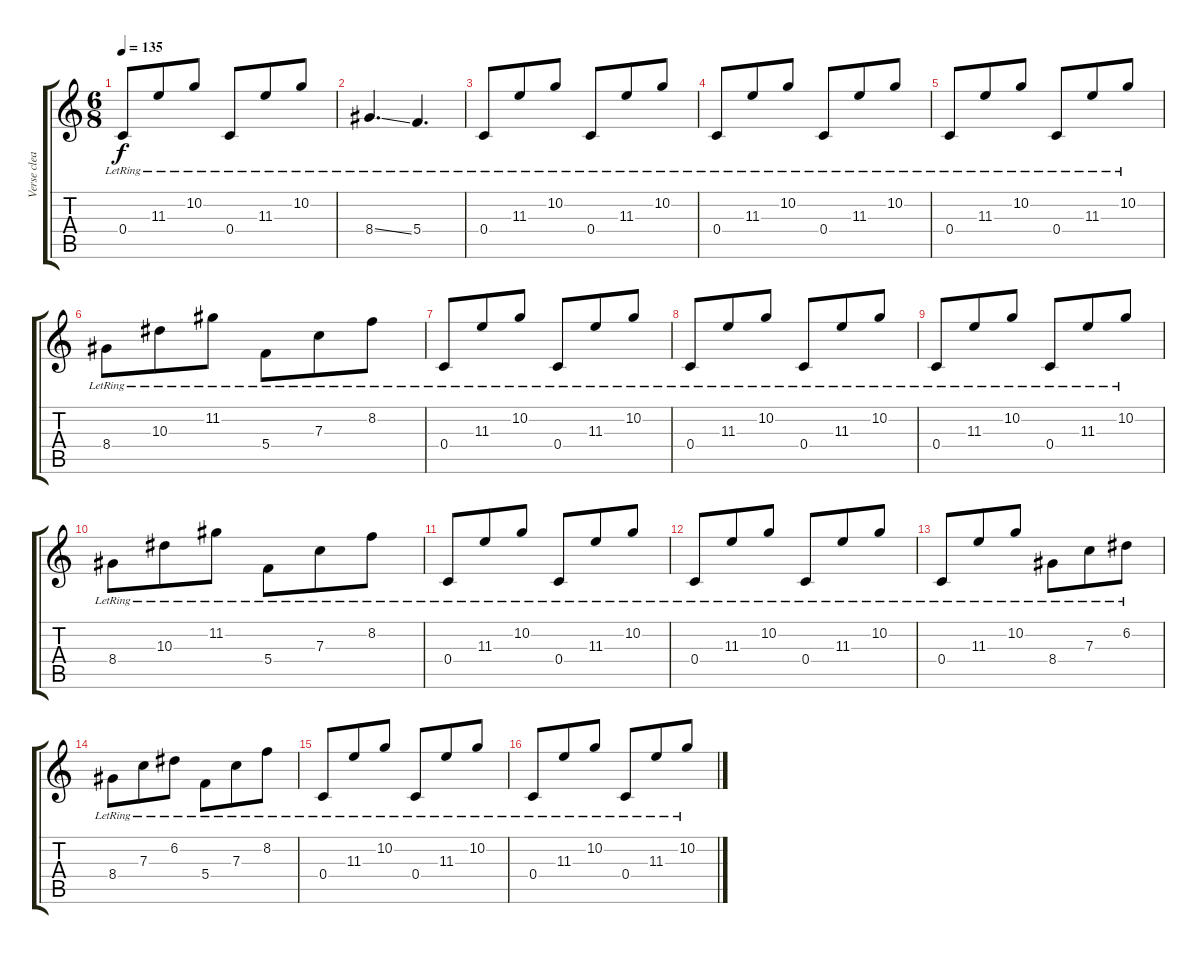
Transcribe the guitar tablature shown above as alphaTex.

\track ("Verse clean 2" "Verse clea") {instrument electricguitarclean}
\staff {score tabs}
\tuning (D4 A3 F3 C3 G2 C2) {hide}
\ts (6 8)
\tempo 135
\clef g2
\ks c
0.4{lr}.8{dy f} 11.3{lr}.8 10.2{lr}.8 0.4{lr}.8 11.3{lr}.8 10.2{lr}.8 |
8.4{ss lr}.4{d} 5.4{lr}.4{d} |
0.4{lr}.8 11.3{lr}.8 10.2{lr}.8 0.4{lr}.8 11.3{lr}.8 10.2{lr}.8 |
0.4{lr}.8 11.3{lr}.8 10.2{lr}.8 0.4{lr}.8 11.3{lr}.8 10.2{lr}.8 |
0.4{lr}.8 11.3{lr}.8 10.2{lr}.8 0.4{lr}.8 11.3{lr}.8 10.2{lr}.8 |
8.4{lr}.8 10.3{lr}.8 11.2{lr}.8 5.4{lr}.8 7.3{lr}.8 8.2{lr}.8 |
0.4{lr}.8 11.3{lr}.8 10.2{lr}.8 0.4{lr}.8 11.3{lr}.8 10.2{lr}.8 |
0.4{lr}.8 11.3{lr}.8 10.2{lr}.8 0.4{lr}.8 11.3{lr}.8 10.2{lr}.8 |
0.4{lr}.8 11.3{lr}.8 10.2{lr}.8 0.4{lr}.8 11.3{lr}.8 10.2{lr}.8 |
8.4{lr}.8 10.3{lr}.8 11.2{lr}.8 5.4{lr}.8 7.3{lr}.8 8.2{lr}.8 |
0.4{lr}.8 11.3{lr}.8 10.2{lr}.8 0.4{lr}.8 11.3{lr}.8 10.2{lr}.8 |
0.4{lr}.8 11.3{lr}.8 10.2{lr}.8 0.4{lr}.8 11.3{lr}.8 10.2{lr}.8 |
0.4{lr}.8 11.3{lr}.8 10.2{lr}.8 8.4{lr}.8 7.3{lr}.8 6.2{lr}.8 |
8.4{lr}.8 7.3{lr}.8 6.2{lr}.8 5.4{lr}.8 7.3{lr}.8 8.2{lr}.8 |
0.4{lr}.8 11.3{lr}.8 10.2{lr}.8 0.4{lr}.8 11.3{lr}.8 10.2{lr}.8 |
0.4{lr}.8 11.3{lr}.8 10.2{lr}.8 0.4{lr}.8 11.3{lr}.8 10.2{lr}.8
